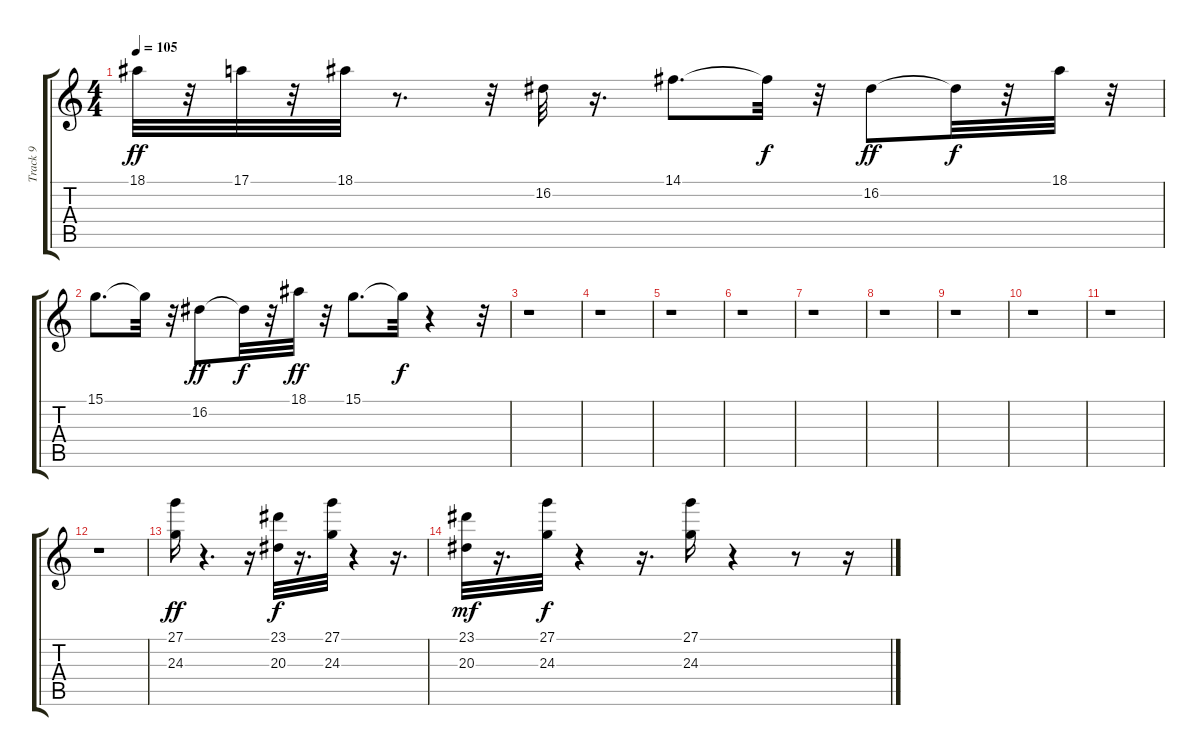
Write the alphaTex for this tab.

\track ("Track 9" "Track 9") {instrument glockenspiel}
\staff {score tabs}
\tuning (E4 B3 G3 D3 A2 E2) {hide}
\ts (4 4)
\tempo 105
\clef g2
\ks c
18.1.32{dy ff} r.32 17.1.32 r.32 18.1.32 r.8{d} r.32 16.2.32 r.16{d} 14.1.8{d} 14.1{t}.32{dy f} r.32 16.2.8{dy ff} 16.2{t}.32{dy f} r.32 18.1.32 r.32 |
15.1.8{d} 15.1{t}.32 r.32 16.2.8{dy ff} 16.2{t}.32{dy f} r.32 18.1.32{dy ff} r.32 15.1.8{d} 15.1{t}.32{dy f} r.4 r.32 |
r.1 |
r.1 |
r.1 |
r.1 |
r.1 |
r.1 |
r.1 |
r.1 |
r.1 |
r.1 |
(27.1 24.3).16{dy ff} r.4{d} r.16 (23.1 20.3).32{dy f} r.16{d} (27.1 24.3).32 r.4 r.16{d} |
(23.1 20.3).32{dy mf} r.16{d} (27.1 24.3).32{dy f} r.4 r.16{d} (27.1 24.3).16 r.4 r.8 r.16
